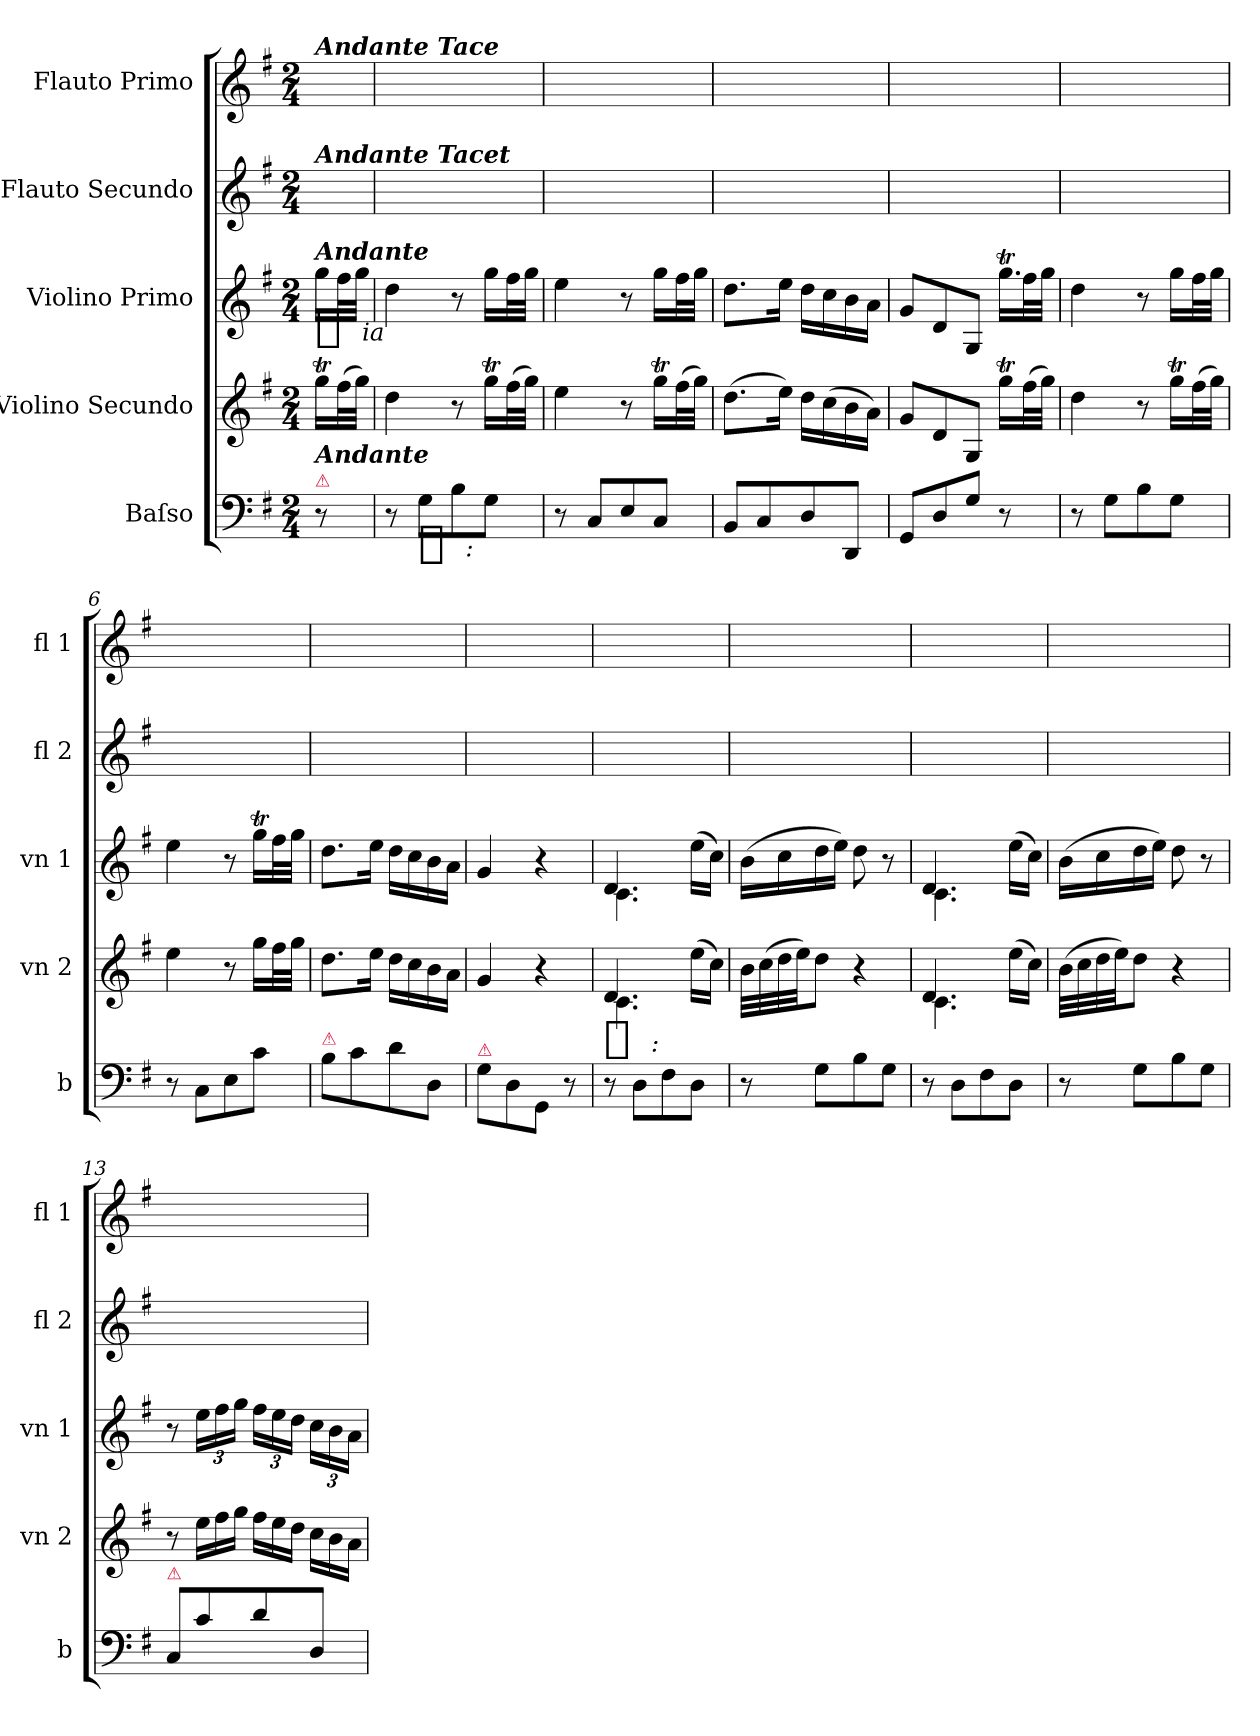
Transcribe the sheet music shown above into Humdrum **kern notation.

**kern	**dynam	**kern	**kern	**dynam	**kern	**kern
*part5	*part5	*part4	*part3	*part3	*part2	*part1
*staff5	*staff5	*staff4	*staff3	*staff3	*staff2	*staff1
*I"Baſso	*	*I"Violino Secundo	*I"Violino Primo	*	*I"Flauto Secundo	*I"Flauto Primo
*I'b	*	*I'vn 2	*I'vn 1	*	*I'fl 2	*I'fl 1
*clefF4	*	*clefG2	*clefG2	*	*clefG2	*clefG2
*k[f#]	*	*k[f#]	*k[f#]	*	*k[f#]	*k[f#]
*G:	*	*G:	*G:	*	*G:	*G:
*M2/4	*	*M2/4	*M2/4	*	*M2/4	*M2/4
=	=	=	=	=	=	=
!	!	!	!	!	!	!LO:TX:a:Bi:t=Andante Tace
!	!	!	!	!	!LO:TX:a:Bi:t=Andante Tacet	!
!	!	!	!LO:TX:a:Bi:t=Andante	!	!	!
!LO:TX:a:color=crimson:t=⚠	!	!	!	!	!	!
!LO:TX:a:Bi:t=Andante	!	!	!	!	!	!
!	!	!	!	!LO:DY:b:t=%s ia	!	!
8r	.	16ggT\LL	16gg\LL	p	8ryy	8ryy
.	.	(>32ff#\L	32ff#\L	.	.	.
.	.	32gg\JJJ)	32gg\JJJ	.	.	.
=1	=1	=1	=1	=1	=1	=1
8r	.	4dd\	4dd\	.	2ryy	2ryy
!	!LO:DY:b:t=%s &colon;	!	!	!	!	!
8G\L	p	.	.	.	.	.
8B\	.	8r	8r	.	.	.
8G\J	.	16ggT\LL	16gg\LL	.	.	.
.	.	(>32ff#\L	32ff#\L	.	.	.
.	.	32gg\JJJ)	32gg\JJJ	.	.	.
=2	=2	=2	=2	=2	=2	=2
8r	.	4ee\	4ee\	.	2ryy	2ryy
8C/L	.	.	.	.	.	.
8E/	.	8r	8r	.	.	.
8C/J	.	16ggT\LL	16gg\LL	.	.	.
.	.	(32ff#\L	32ff#\L	.	.	.
.	.	32gg\JJJ)	32gg\JJJ	.	.	.
=3	=3	=3	=3	=3	=3	=3
8BB/L	.	(>8.dd\L	8.dd\L	.	2ryy	2ryy
8C/	.	.	.	.	.	.
.	.	16ee\Jk)	16ee\Jk	.	.	.
8D/	.	16dd\LL	16dd\LL	.	.	.
.	.	(>16cc\	16cc\	.	.	.
8DD/J	.	16b\	16b\	.	.	.
.	.	16a\JJ)	16a\JJ	.	.	.
=4	=4	=4	=4	=4	=4	=4
8GG/L	.	8g/L	8g/L	.	2ryy	2ryy
8D/	.	8d/	8d/	.	.	.
8G/J	.	8G/J	8G/J	.	.	.
!	!	!	!LO:N:vis=16.	!	!	!
8r	.	16ggT\LL	16ggT\LL	.	.	.
.	.	(>32ff#\L	32ff#\L	.	.	.
.	.	32gg\JJJ)	32gg\JJJ	.	.	.
=5	=5	=5	=5	=5	=5	=5
8r	.	4dd\	4dd\	.	2ryy	2ryy
8G\L	.	.	.	.	.	.
8B\	.	8r	8r	.	.	.
8G\J	.	16ggT\LL	16gg\LL	.	.	.
.	.	(>32ff#\L	32ff#\L	.	.	.
.	.	32gg\JJJ)	32gg\JJJ	.	.	.
=6	=6	=6	=6	=6	=6	=6
8r	.	4ee\	4ee\	.	2ryy	2ryy
8C\L	.	.	.	.	.	.
8E\	.	8r	8r	.	.	.
8c\J	.	16gg\LL	16ggT\LL	.	.	.
.	.	32ff#\L	32ff#\L	.	.	.
.	.	32gg\JJJ	32gg\JJJ	.	.	.
=7	=7	=7	=7	=7	=7	=7
!LO:TX:a:color=crimson:t=⚠	!	!	!	!	!	!
8B\L	.	8.dd\L	8.dd\L	.	2ryy	2ryy
8c\	.	.	.	.	.	.
.	.	16ee\Jk	16ee\Jk	.	.	.
8d\	.	16dd\LL	16dd\LL	.	.	.
.	.	16cc\	16cc\	.	.	.
8D/J	.	16b\	16b\	.	.	.
.	.	16a\JJ	16a\JJ	.	.	.
=8	=8	=8	=8	=8	=8	=8
!LO:TX:a:color=crimson:t=⚠	!	!	!	!	!	!
8G\L	.	4g/	4g/	.	2ryy	2ryy
8D\	.	.	.	.	.	.
8GG/J	.	4r	4r	.	.	.
8r	.	.	.	.	.	.
=9	=9	=9	=9	=9	=9	=9
*	*	*^	*^	*	*	*
!	!LO:DY:a:t=%s &colon;	!	!	!	!	!	!	!
8r	f	4.d/	4.c\	4.d/	4.c\	.	2ryy	2ryy
8D\L	.	.	.	.	.	.	.	.
8F#\	.	.	.	.	.	.	.	.
8D\J	.	(>16ee\LL	8ryy	(>16ee\LL	8ryy	.	.	.
.	.	16cc\JJ)	.	16cc\JJ)	.	.	.	.
*	*	*v	*v	*	*	*	*	*
*	*	*	*v	*v	*	*	*
=10	=10	=10	=10	=10	=10	=10
8r	.	32b\LLL	(>16b\LL	.	2ryy	2ryy
.	.	(>32cc\	.	.	.	.
.	.	32dd\	16cc\	.	.	.
.	.	32ee\JJ)	.	.	.	.
8G\L	.	8dd\J	16dd\	.	.	.
.	.	.	16ee\JJ)	.	.	.
8B\	.	4r	8dd\	.	.	.
8G\J	.	.	8r	.	.	.
=11	=11	=11	=11	=11	=11	=11
*	*	*^	*^	*	*	*
8r	.	4.d/	4.c\	4.d/	4.c\	.	2ryy	2ryy
8D\L	.	.	.	.	.	.	.	.
8F#\	.	.	.	.	.	.	.	.
8D\J	.	(>16ee\LL	8ryy	(>16ee\LL	8ryy	.	.	.
.	.	16cc\JJ)	.	16cc\JJ)	.	.	.	.
*	*	*v	*v	*	*	*	*	*
*	*	*	*v	*v	*	*	*
=12	=12	=12	=12	=12	=12	=12
8r	.	(>32b\LLL	(16b\LL	.	2ryy	2ryy
.	.	32cc\	.	.	.	.
.	.	32dd\	16cc\	.	.	.
.	.	32ee\JJ)	.	.	.	.
8G\L	.	8dd\J	16dd\	.	.	.
.	.	.	16ee\JJ)	.	.	.
8B\	.	4r	8dd\	.	.	.
8G\J	.	.	8r	.	.	.
=13	=13	=13	=13	=13	=13	=13
!LO:TX:a:color=crimson:t=⚠	!	!	!	!	!	!
8C/L	.	8r	8r	.	2ryy	2ryy
*	*	*Xtuplet	*	*	*	*
8c\	.	24ee\LL	24ee\LL	.	.	.
.	.	24ff#\	24ff#\	.	.	.
.	.	24gg\JJ	24gg\JJ	.	.	.
8d\	.	24ff#\LL	24ff#\LL	.	.	.
.	.	24ee\	24ee\	.	.	.
.	.	24dd\JJ	24dd\JJ	.	.	.
8D/J	.	24cc\LL	24cc\LL	.	.	.
.	.	24b\	24b\	.	.	.
.	.	24a\JJ	24a\JJ	.	.	.
=	=	=	=	=	=	=
*-	*-	*-	*-	*-	*-	*-
